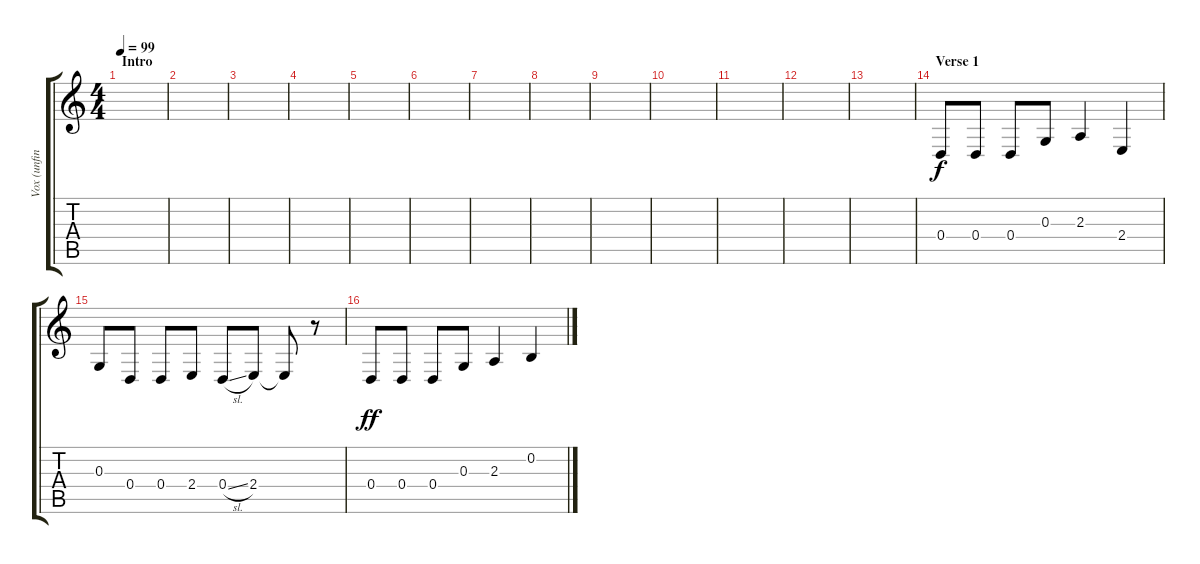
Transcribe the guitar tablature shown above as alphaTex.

\track ("Vox (unfinished)" "Vox (unfin") {instrument synthvoice}
\staff {score tabs}
\tuning (E4 B3 G3 D3 A2 E2) {hide}
\ts (4 4)
\section ("" "Intro")
\tempo 99
\clef g2
\ks c
|
|
|
|
|
|
|
|
|
|
|
|
|
\section ("" "Verse 1")
0.4.8 0.4.8 0.4.8 0.3.8 2.3.4 2.4.4 |
0.3.8 0.4.8 0.4.8 2.4.8 0.4{sl}.8 2.4.8 2.4{t}.8{dy f} r.8 |
0.4.8{dy ff} 0.4.8 0.4.8 0.3.8 2.3.4 0.2.4
